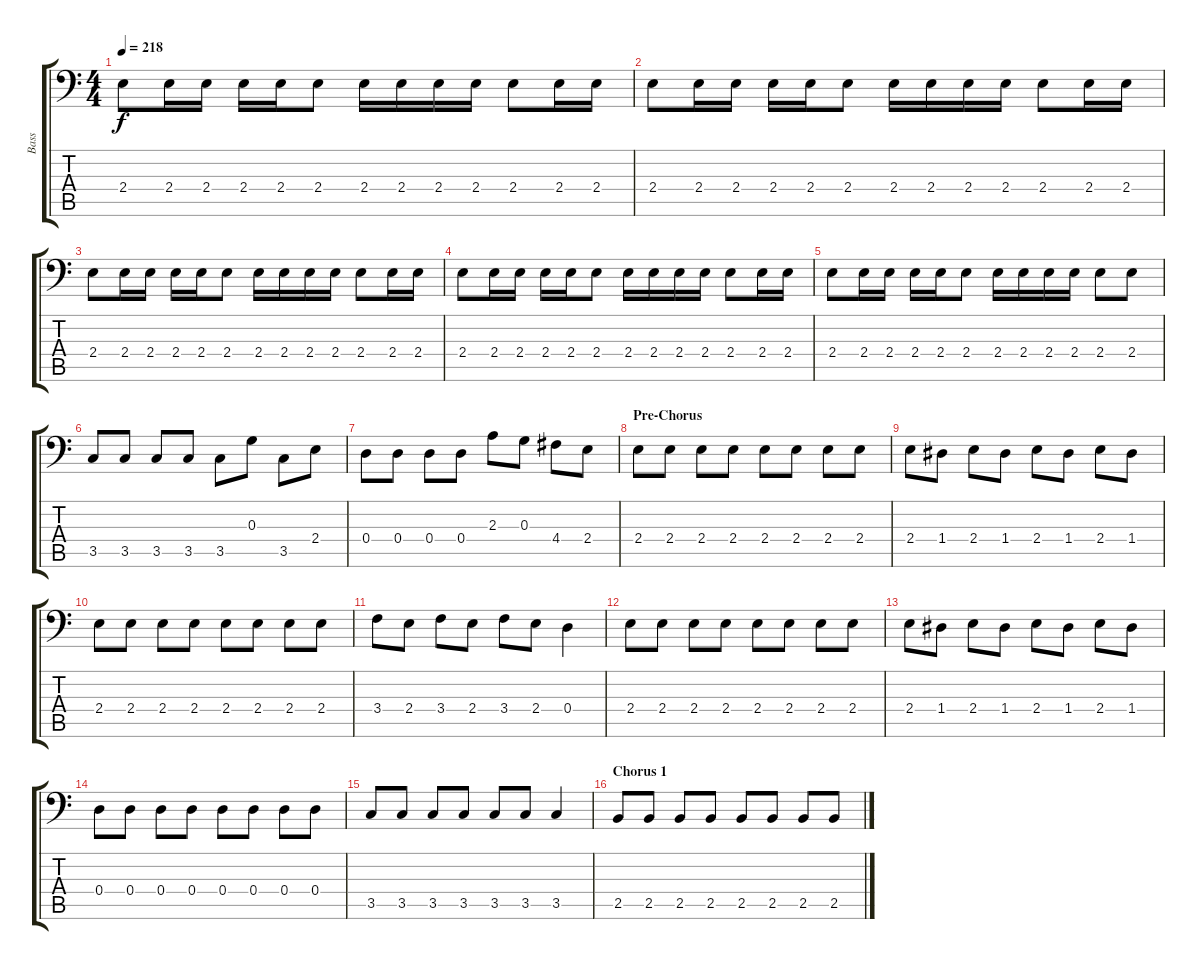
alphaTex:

\track ("Bass" "Bass") {instrument electricbassfinger}
\staff {score tabs}
\tuning (E3 B2 G2 D2 A1 E1) {hide}
\ts (4 4)
\tempo 218
\clef f4
\ks c
2.4.8{dy f} 2.4.16 2.4.16 2.4.16 2.4.16 2.4.8 2.4.16 2.4.16 2.4.16 2.4.16 2.4.8 2.4.16 2.4.16 |
2.4.8 2.4.16 2.4.16 2.4.16 2.4.16 2.4.8 2.4.16 2.4.16 2.4.16 2.4.16 2.4.8 2.4.16 2.4.16 |
2.4.8 2.4.16 2.4.16 2.4.16 2.4.16 2.4.8 2.4.16 2.4.16 2.4.16 2.4.16 2.4.8 2.4.16 2.4.16 |
2.4.8 2.4.16 2.4.16 2.4.16 2.4.16 2.4.8 2.4.16 2.4.16 2.4.16 2.4.16 2.4.8 2.4.16 2.4.16 |
2.4.8 2.4.16 2.4.16 2.4.16 2.4.16 2.4.8 2.4.16 2.4.16 2.4.16 2.4.16 2.4.8 2.4.8 |
3.5.8 3.5.8 3.5.8 3.5.8 3.5.8 0.3.8 3.5.8 2.4.8 |
0.4.8 0.4.8 0.4.8 0.4.8 2.3.8 0.3.8 4.4.8 2.4.8 |
\section ("" "Pre-Chorus")
2.4.8 2.4.8 2.4.8 2.4.8 2.4.8 2.4.8 2.4.8 2.4.8 |
2.4.8 1.4.8 2.4.8 1.4.8 2.4.8 1.4.8 2.4.8 1.4.8 |
2.4.8 2.4.8 2.4.8 2.4.8 2.4.8 2.4.8 2.4.8 2.4.8 |
3.4.8 2.4.8 3.4.8 2.4.8 3.4.8 2.4.8 0.4.4 |
2.4.8 2.4.8 2.4.8 2.4.8 2.4.8 2.4.8 2.4.8 2.4.8 |
2.4.8 1.4.8 2.4.8 1.4.8 2.4.8 1.4.8 2.4.8 1.4.8 |
0.4.8 0.4.8 0.4.8 0.4.8 0.4.8 0.4.8 0.4.8 0.4.8 |
3.5.8 3.5.8 3.5.8 3.5.8 3.5.8 3.5.8 3.5.4 |
\section ("" "Chorus 1")
2.5.8 2.5.8 2.5.8 2.5.8 2.5.8 2.5.8 2.5.8 2.5.8
